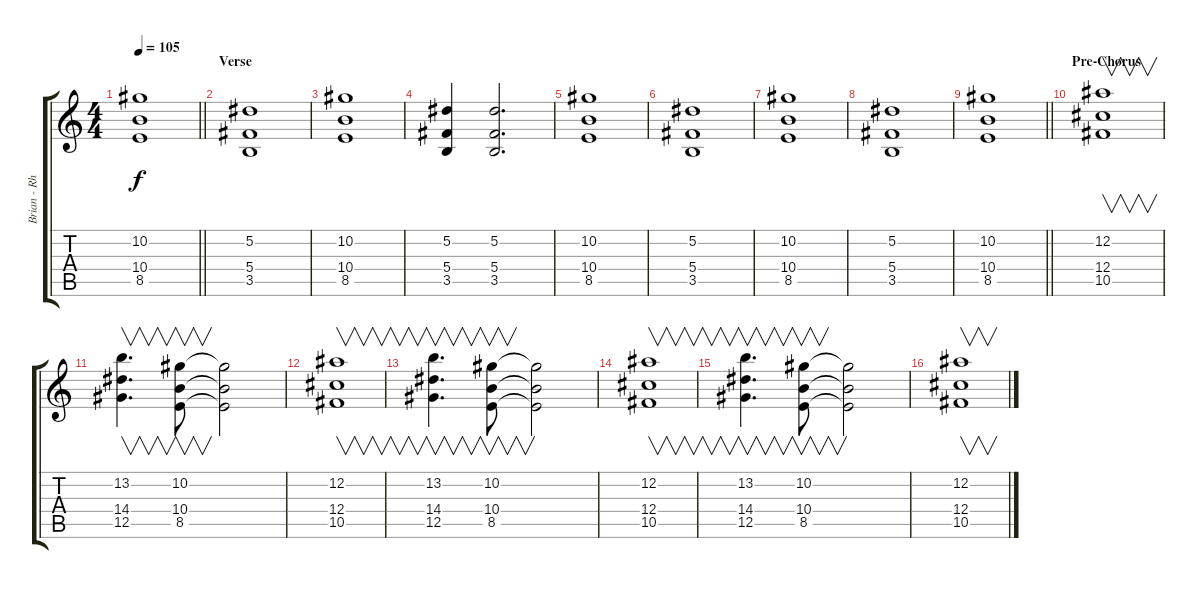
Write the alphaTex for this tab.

\track ("Brian - Rhythm Guitar" "Brian - Rh") {instrument electricguitarclean}
\staff {score tabs}
\tuning (Eb4 Bb3 Gb3 Db3 Ab2 Eb2) {hide}
\ts (4 4)
\tempo 105
\clef g2
\barLineRight lightlight
\ks c
(10.2 10.4 8.5).1{dy f} |
\section ("" "Verse")
(5.2 5.4 3.5).1{volume 10 balance 8 instrument electricguitarclean} |
(10.2 10.4 8.5).1 |
(5.2 5.4 3.5).4 (5.2 5.4 3.5).2{d} |
(10.2 10.4 8.5).1 |
(5.2 5.4 3.5).1 |
(10.2 10.4 8.5).1 |
(5.2 5.4 3.5).1 |
\barLineRight lightlight
(10.2 10.4 8.5).1 |
\section ("" "Pre-Chorus")
(12.2 12.4 10.5).1{v volume 10 balance 8 instrument electricguitarclean} |
(13.2 14.4 12.5).4{v d} (10.2 10.4 8.5).8{v} (10.2{t} 10.4{t} 8.5{t}).2 |
(12.2 12.4 10.5).1{v} |
(13.2 14.4 12.5).4{v d} (10.2 10.4 8.5).8{v} (10.2{t} 10.4{t} 8.5{t}).2 |
(12.2 12.4 10.5).1{v} |
(13.2 14.4 12.5).4{v d} (10.2 10.4 8.5).8{v} (10.2{t} 10.4{t} 8.5{t}).2 |
(12.2 12.4 10.5).1{v}
